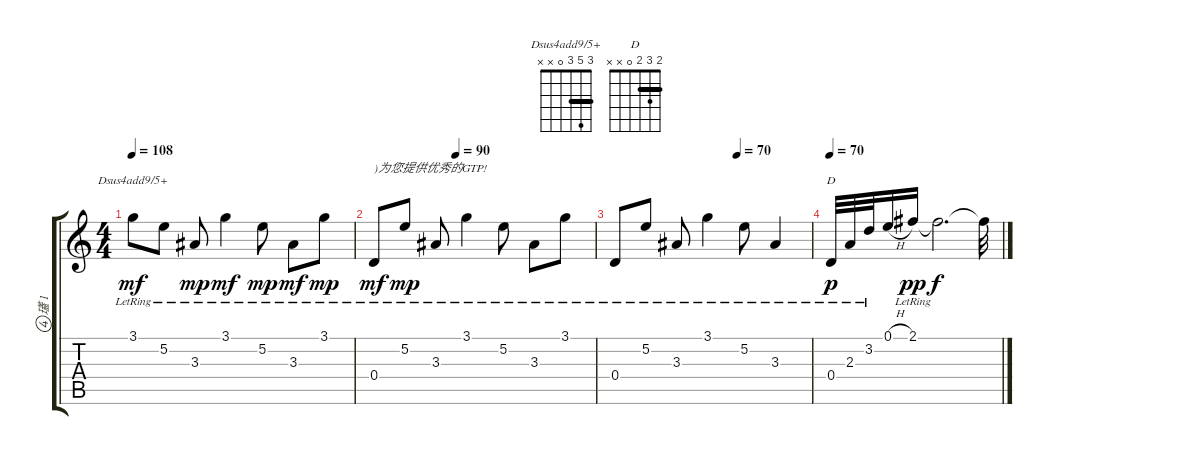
\track ("瓂 1" "瓂 1") {instrument acousticguitarnylon}
\staff {score tabs}
\tuning (E4 B3 G3 D3 A2 E2) {hide}
\chord ("Dsus4add9/5+" 3 5 3 0 x x) {barre 3}
\chord ("D" 2 3 2 0 x x) {barre 2}
\ts (4 4)
\tempo 108
\clef g2
\ks c
3.1{lr}.8{ch "Dsus4add9/5+" dy mf} 5.2{lr}.8 3.3{lr}.8{dy mp} 3.1{lr}.4{dy mf} 5.2{lr}.8{dy mp} 3.3{lr}.8{dy mf} 3.1{lr}.8{dy mp} |
\tempo (90 0.375)
0.4{lr}.8{txt ")为您提供优秀的GTP!" dy mf} 5.2{lr}.8{dy mp} 3.3{lr}.8 3.1{lr}.4 5.2{lr}.8 3.3{lr}.8 3.1{lr}.8 |
\tempo (70 0.625)
0.4{lr}.8 5.2{lr}.8 3.3{lr}.8 3.1{lr}.4 5.2{lr}.8 3.3{lr}.4 |
\tempo 70
0.4{lr}.32{ch "D" dy p} 2.3{lr}.32 3.2{lr}.32 0.1{h}.16 2.1{lr}.16{dy pp} 2.1{t}.2{d dy f} 2.1{t}.32
